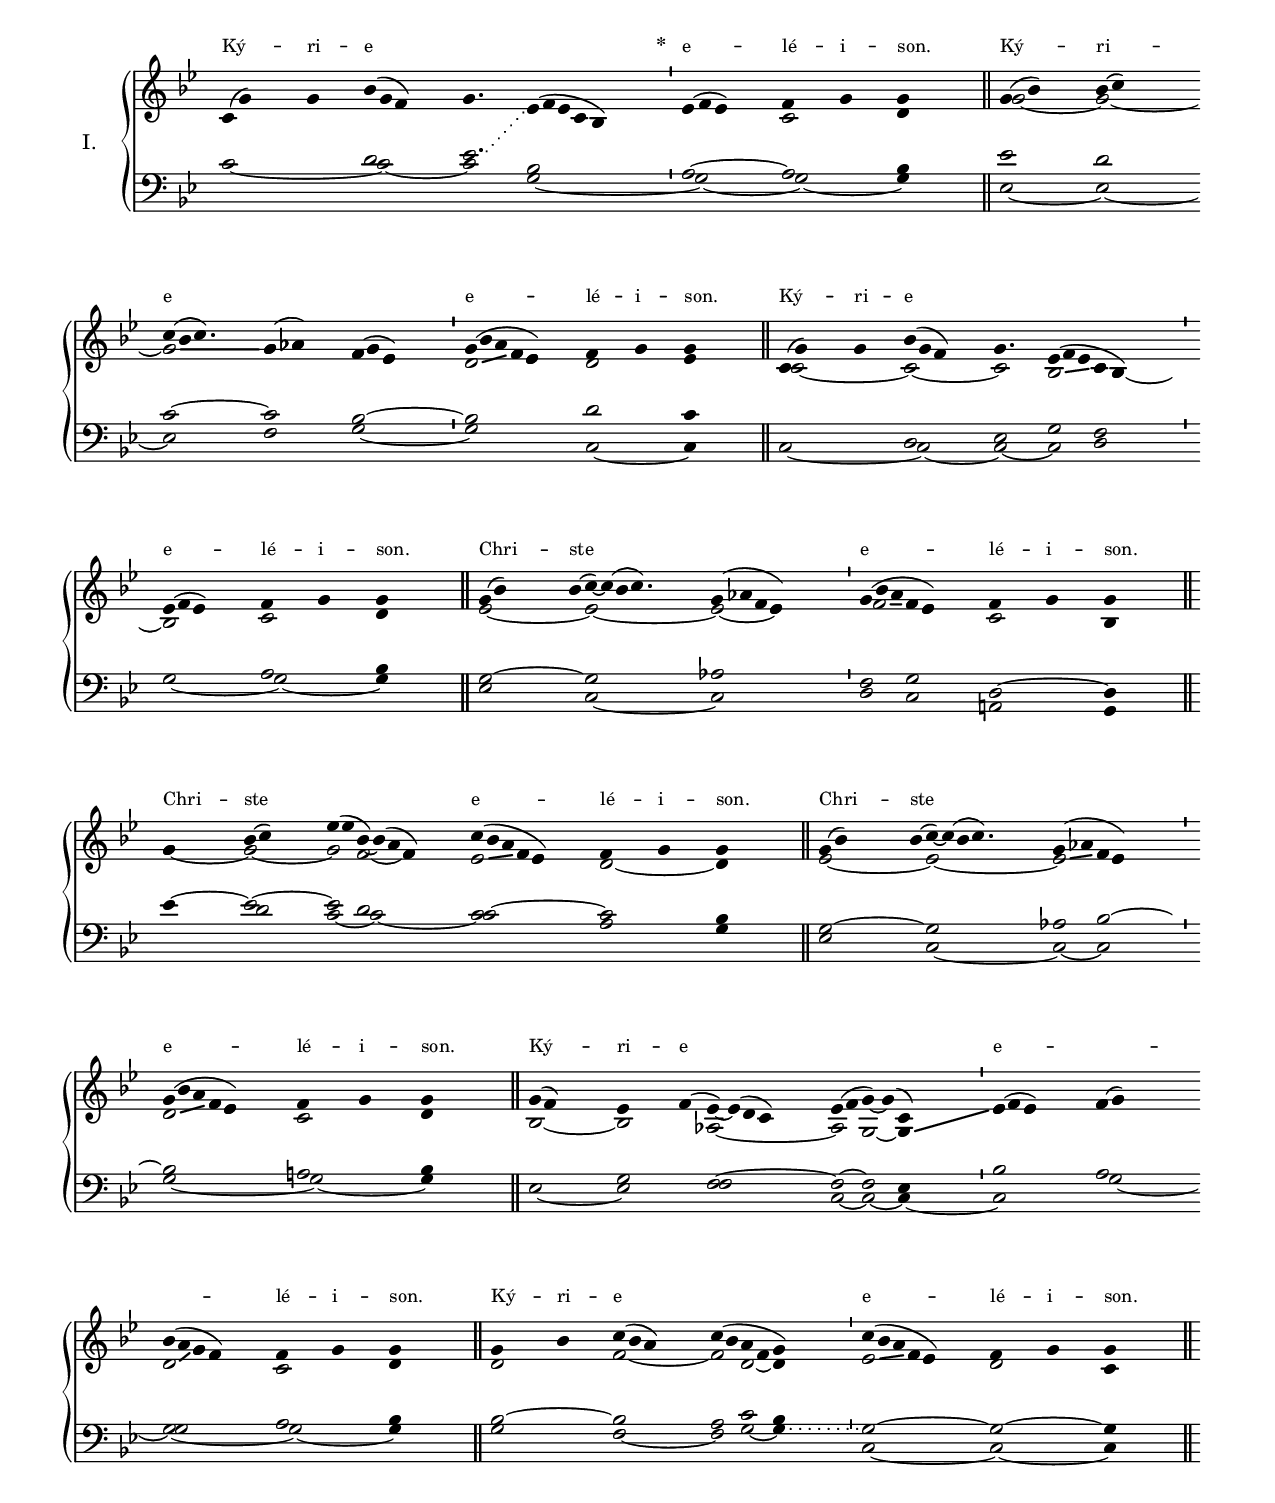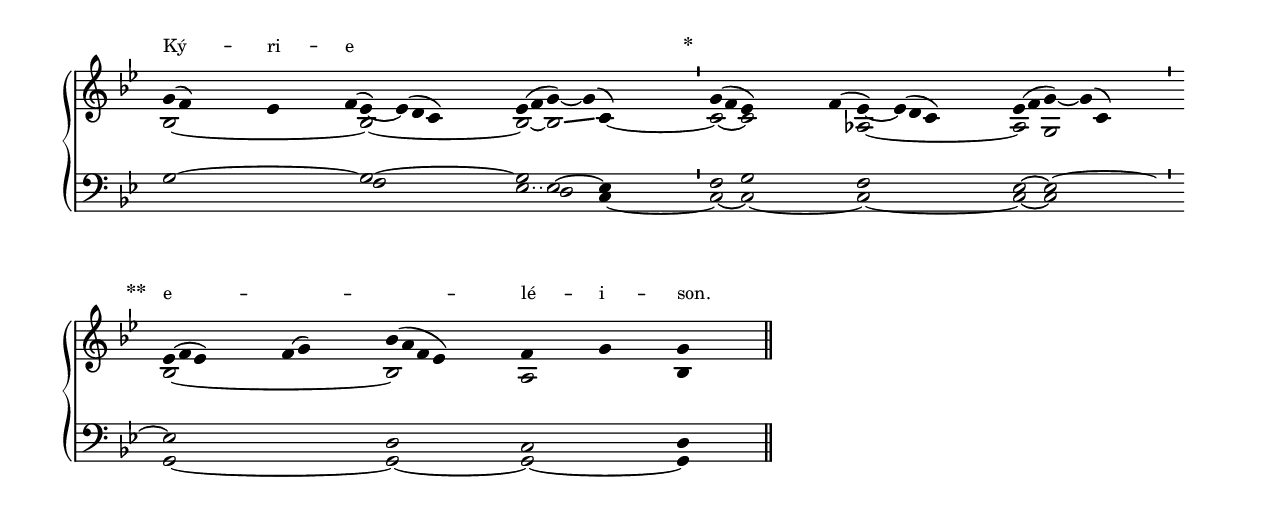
\version "2.18"
\include "gregorian.ly"
\include "noh2.ily"

%Page reference: page v.126
%(volume.page)

global = {
 \key g \minor
 \cadenzaOn 
 \override Glissando #'thickness = #2.0
}

chantText = \lyricmode {
Ký -- ri -- e _ _ 
\set stanza = " * " e -- lé -- i -- son. 
Ký -- ri -- e _ _ e -- lé -- i -- son. 
Ký -- ri -- e _ _ e -- lé -- i -- son. 
Chri -- ste _ e -- lé -- i -- son. 
Chri -- ste _ e -- lé -- i -- son. 
Chri -- ste _ e -- lé -- i -- son. 
Ký -- ri -- e _ e -- _ _ lé -- i -- son. 
Ký -- ri -- e _ e -- lé -- i -- son. 
Ký -- ri -- e _ 
\set stanza = " * " _ _ _ 
\set stanza = " ** "  e -- _ _ lé -- i -- son. }

chantMusic = {
\tieDown   c'4 ( g'4) g'4 bes'4 ( g'4 f'4) g'4. ees'4 ( f'4 ees'4 c'4 bes4) \divisioMinima
 ees'4 ( f'4 ees'4) f'4 g'4 g'4 \finalis
 g'4 ( bes'4) bes'4 ( c''4) \forceBreak
 c''4 ( bes'4 c''4.)  g'4 ( aes'4) f'4 ( g'4 ees'4) \divisioMinima
 g'4 ( bes'4 a'4 f'4 ees'4) f'4 g'4 g'4 \finalis
 c'4 ( g'4) g'4 bes'4 ( g'4 f'4) g'4. ees'4 ( f'4 ees'4 c'4 bes4) \divisioMinima
 \forceBreak
 ees'4 ( f'4 ees'4) f'4 g'4 g'4 \finalis
 g'4 ( bes'4) bes'4 ( c''4) ~ c''4 ( bes'4 c''4.)  g'4 ( aes'4 f'4 ees'4) \divisioMinima
 g'4 ( bes'4 a'4 f'4 ees'4) f'4 g'4 g'4 \finalis
 \forceBreak
 g'4 bes'4 ( c''4) ees''4 ( ees''4 bes'4) ~ bes'4 ( a'4 f'4) c''4 ( bes'4 a'4 f'4 ees'4) f'4 g'4 g'4 \finalis
 g'4 ( bes'4) bes'4 ( c''4) ~ c''4 ( bes'4 c''4.)  g'4 ( aes'4 f'4 ees'4) \divisioMinima
 \forceBreak
 g'4 ( bes'4 a'4 f'4 ees'4) f'4 g'4 g'4 \finalis
 g'4 ( f'4) ees'4 f'4 ( ees'4) ~ ees'4 ( d'4 c'4) ees'4 ( f'4 g'4) ~ g'4 ( c'4) \divisioMinima
 ees'4 ( f'4 ees'4) f'4 ( g'4) \forceBreak
 bes'4 ( a'4 g'4 f'4) f'4 g'4 g'4 \finalis
 g'4 bes'4 c''4 ( bes'4 a'4) c''4 ( bes'4 a'4 f'4 g'4) \divisioMinima
 c''4 ( bes'4 a'4 f'4 ees'4) f'4 g'4 g'4 \finalis
 \forceBreak
 g'4 ( f'4) ees'4 f'4 ( ees'4) ~ ees'4 ( d'4 c'4) ees'4 ( f'4 g'4) ~ g'4 ( c'4) \divisioMinima
 g'4 ( f'4 ees'4) f'4 ( ees'4) ~ ees'4 ( d'4 c'4) ees'4 ( f'4 g'4) ~ g'4 ( c'4) \divisioMinima
 \forceBreak
 ees'4 ( f'4 ees'4) f'4 ( g'4) bes'4 ( a'4 f'4 ees'4) f'4 g'4 g'4 \finalis

}

altoMusic = {
r2*25/4 \divisioMinima
r2*3/2 c'2 d'4 \finalis
g'2 ~ g'2 ~ g'2*7/4 -\tweak Glissando.Y-offset #-0.8 \glissando g'4 aes'4 f'4 g'4 ees'4 \divisioMinima
d'2*3/2 -\tweak Glissando.Y-offset #-0.8 \glissando f'4 ees'4 d'2 ees'4 \finalis
c'2*3/2 ~ c'2*3/2 ~ c'2*3/4 bes2*3/2 -\tweak Glissando.Y-offset #-0.8 \glissando c'4 bes4 ~ \divisioMinima
bes2*3/2 c'2 d'4 \finalis
ees'2*3/2 ~ ees'2*9/4 ~ ees'2*3/2 ~ ees'4 \divisioMinima
f'2*3/2 -\tweak Glissando.Y-offset #-0.8 \glissando f'4 ees'4 c'2 bes4 \finalis
g'4 ~ g'2 ~ g'2 f'2*3/2 ~ f'4 ees'2*3/2 -\tweak Glissando.Y-offset #-0.8 \glissando f'4 ees'4 d'2 ~ d'4 \finalis
ees'2*3/2 ~ ees'2*9/4 ~ ees'2 -\tweak Glissando.Y-offset #-0.8 \glissando f'4 ees'4 \divisioMinima
d'2*3/2 -\tweak Glissando.Y-offset #-0.8 \glissando f'4 ees'4 c'2 d'4 \finalis
bes2 ~ bes2 aes2*4/2 ~ aes2 g2 ~ g4 -\tweak Glissando.Y-offset #-0.8 \glissando \divisioMinima
ees'4 f'4 ees'4 f'4 g'4 d'2 -\tweak Glissando.Y-offset #-0.8 \glissando g'4 f'4 c'2 d'4 \finalis
d'2 f'2*3/2 ~ f'2 d'2 ~ d'4 \divisioMinima
ees'2*3/2 -\tweak Glissando.Y-offset #-0.8 \glissando f'4 ees'4 d'2 c'4 \finalis
bes2*4/2 ~ bes2*4/2 ~ bes2 ~ bes2 -\tweak Glissando.Y-offset #-0.8 \glissando c'4 ~ \divisioMinima
c'2 ~ c'2 aes2*4/2 ~ aes2 g2*3/2 \divisioMinima
bes2*5/2 ~ bes2*4/2 a2 bes4 \finalis
}

tenorMusic = {
r2*3/2 d'2*3/2 ees'2*3/4 bes2*5/2 \divisioMinima
a2*3/2 ~ a2 bes4 \finalis
ees'2 d'2 c'2*7/4 ~ c'2 bes2*3/2 ~ \divisioMinima
bes2*5/2 d'2 c'4 \finalis
r2*3/2 d2*3/2 ees2*3/4 g2*3/2 f2 \divisioMinima
r2*3/2 a2 bes4 \finalis
g2*3/2 ~ g2*9/4 aes2*4/2 \divisioMinima
f2*3/2 g2 d2 ~ d4 \finalis
ees'4 ~ ees'2 ~ ees'2 d'2*4/2 \shiftRight c'2*5/2 ~ c'2 bes4 \finalis
g2*3/2 ~ g2*9/4 aes2 bes2 ~ \divisioMinima
bes2*5/2 a!2 bes4 \finalis
r2 g2 f2*4/2 ~ f2 ~ f2 ees4 \divisioMinima
bes2*3/2 a2 \shiftRight g2*4/2 a2 bes4 \finalis
bes2 ~ bes2*3/2 a2 c'2 bes4 \divisioMinima
g2*5/2 ~ g2 ~ g4 \finalis
g2*4/2 ~ g2*4/2 ~ g2 ees2 ~ ees4 \divisioMinima
f2 g2 f2*4/2 ees2 ~ ees2*3/2 ~ \divisioMinima
ees2*5/2 d2*4/2 c2 d4 \finalis
}

bassMusic = {
c'2*3/2 ~ c'2*3/2 ~ c'2*3/4 g2*5/2 ~ \divisioMinima
g2*3/2 ~ g2 ~ g4 \finalis
ees2 ~ ees2 ~ ees2*7/4 f2 g2*3/2 ~ \divisioMinima
g2*5/2 c2 ~ c4 \finalis
c2*3/2 ~ c2*3/2 ~ c2*3/4 ~ c2*3/2 d2 \divisioMinima
g2*3/2 ~ g2 ~ g4 \finalis
ees2*3/2 c2*9/4 ~ c2*4/2 \divisioMinima
d2*3/2 c2 a,!2 g,4 \finalis
r4 d'2 c'2 ~ c'2*4/2 ~ c'2*5/2 a2 g4 \finalis
ees2*3/2 c2*9/4 ~ c2 ~ c2 \divisioMinima
g2*5/2 ~ g2 ~ g4 \finalis
ees2 ~ ees2 \shiftRight f2*4/2 c2 ~ c2 ~ c4 ~ \divisioMinima
c2*3/2 g2 ~ g2*4/2 ~ g2 ~ g4 \finalis
g2 f2*3/2 ~ f2 g2 ~ g4 \divisioMinima
c2*5/2 ~ c2 ~ c4 \finalis
r2*4/2 f2*4/2 ees2 d2 c4 ~ \divisioMinima
c2 ~ c2 ~ c2*4/2 ~ c2 ~ c2*3/2 \divisioMinima
g,2*5/2 ~ g,2*4/2 ~ g,2 ~ g,4 \finalis
}

voiceLines = {
\voiceLineStyle


s2*6/2
\allowVoiceLineBreak
\voiceLine "down" "up" ees'4. ees'2*1/2


s2*139/2
\allowVoiceLineBreak
\voiceLine "down" "down" g2*1/2 g2*1/2


s2*15/2
\allowVoiceLineBreak
\voiceLine "down" "down" ees2*2/2 ees2*1/2


}

\score{
  <<
    \new Lyrics
    \new GrandStaff <<
      \set GrandStaff.autoBeaming = ##f
      \set GrandStaff.instrumentName = \markup \center-column {
        "I."
      }
      \new Staff = up <<
        \new Voice = "chant" {
          \voiceOne \global \chantMusic
        }
        \new Voice {
          \voiceTwo \global \altoMusic
        }
      >>

      \new Staff = down <<
        \clef bass
        \new Voice {
          \voiceOne \global \tenorMusic
        }
        \new Voice {
          \voiceTwo \global \bassMusic
        }
	\new Voice {
        \voiceThree \global \voiceLines
        }
      >>
    >>
    \context Lyrics {
      \lyricsto chant {
      \chantText
    }
    }
  >>
  \layout{
  }
  
}
